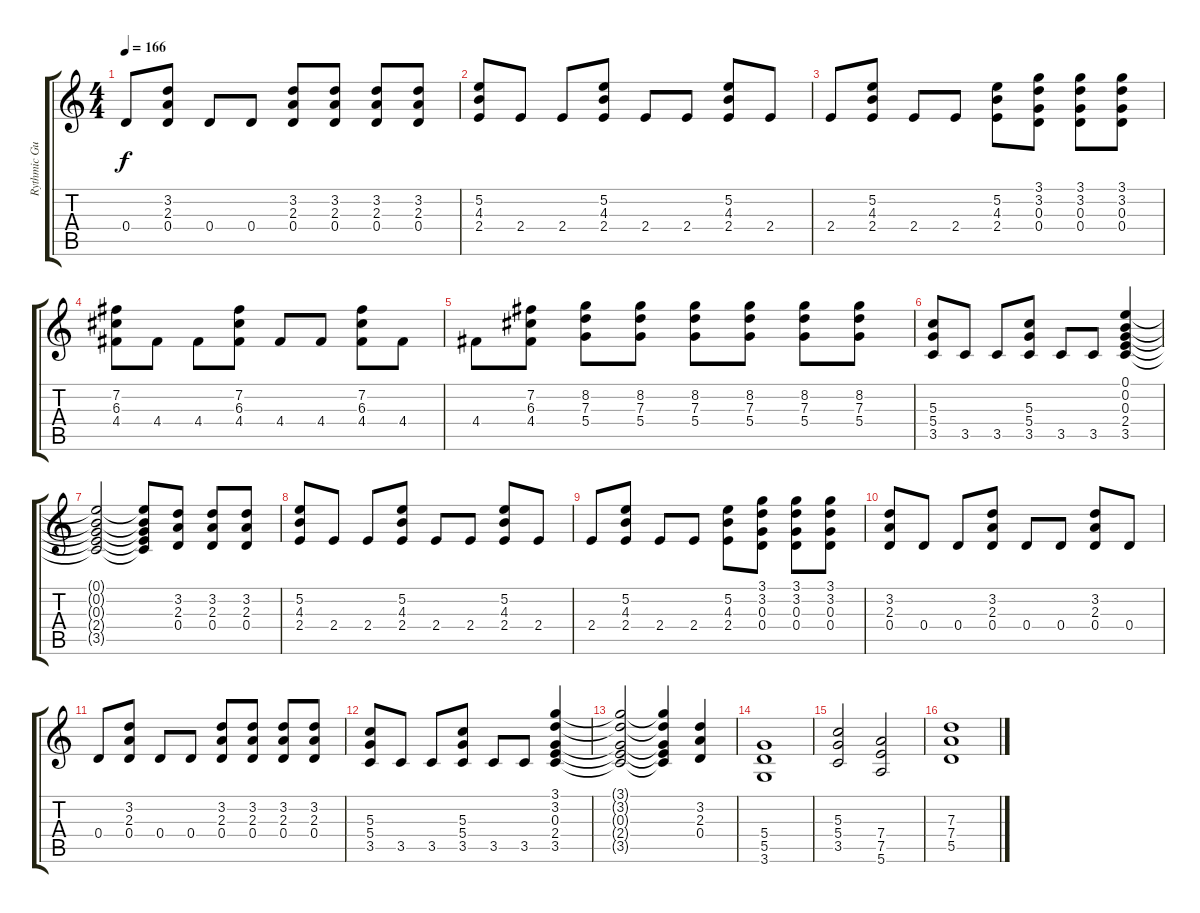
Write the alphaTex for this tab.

\track ("Rythmic Guitar" "Rythmic Gu") {instrument distortionguitar}
\staff {score tabs}
\tuning (E4 B3 G3 D3 A2 E2) {hide}
\ts (4 4)
\tempo 166
\clef g2
\ks c
0.4.8{dy f} (3.2 2.3 0.4).8 0.4.8 0.4.8 (3.2 2.3 0.4).8 (3.2 2.3 0.4).8 (3.2 2.3 0.4).8 (3.2 2.3 0.4).8 |
(5.2 4.3 2.4).8 2.4.8 2.4.8 (5.2 4.3 2.4).8 2.4.8 2.4.8 (5.2 4.3 2.4).8 2.4.8 |
2.4.8 (5.2 4.3 2.4).8 2.4.8 2.4.8 (5.2 4.3 2.4).8 (3.1 3.2 0.3 0.4).8 (3.1 3.2 0.3 0.4).8 (3.1 3.2 0.3 0.4).8 |
(7.2 6.3 4.4).8 4.4.8 4.4.8 (7.2 6.3 4.4).8 4.4.8 4.4.8 (7.2 6.3 4.4).8 4.4.8 |
4.4.8 (7.2 6.3 4.4).8 (8.2 7.3 5.4).8 (8.2 7.3 5.4).8 (8.2 7.3 5.4).8 (8.2 7.3 5.4).8 (8.2 7.3 5.4).8 (8.2 7.3 5.4).8 |
(5.3 5.4 3.5).8 3.5.8 3.5.8 (5.3 5.4 3.5).8 3.5.8 3.5.8 (0.1 0.2 0.3 2.4 3.5).4 |
(0.1{t} 0.2{t} 0.3{t} 2.4{t} 3.5{t}).2 (0.1{t} 0.2{t} 0.3{t} 2.4{t} 3.5{t}).8 (3.2 2.3 0.4).8 (3.2 2.3 0.4).8 (3.2 2.3 0.4).8 |
(5.2 4.3 2.4).8 2.4.8 2.4.8 (5.2 4.3 2.4).8 2.4.8 2.4.8 (5.2 4.3 2.4).8 2.4.8 |
2.4.8 (5.2 4.3 2.4).8 2.4.8 2.4.8 (5.2 4.3 2.4).8 (3.1 3.2 0.3 0.4).8 (3.1 3.2 0.3 0.4).8 (3.1 3.2 0.3 0.4).8 |
(3.2 2.3 0.4).8 0.4.8 0.4.8 (3.2 2.3 0.4).8 0.4.8 0.4.8 (3.2 2.3 0.4).8 0.4.8 |
0.4.8 (3.2 2.3 0.4).8 0.4.8 0.4.8 (3.2 2.3 0.4).8 (3.2 2.3 0.4).8 (3.2 2.3 0.4).8 (3.2 2.3 0.4).8 |
(5.3 5.4 3.5).8 3.5.8 3.5.8 (5.3 5.4 3.5).8 3.5.8 3.5.8 (3.1 3.2 0.3 2.4 3.5).4 |
(3.1{t} 3.2{t} 0.3{t} 2.4{t} 3.5{t}).2 (3.1{t} 3.2{t} 0.3{t} 2.4{t} 3.5{t}).4 (3.2 2.3 0.4).4 |
(5.4 5.5 3.6).1 |
(5.3 5.4 3.5).2 (7.4 7.5 5.6).2 |
(7.3 7.4 5.5).1
